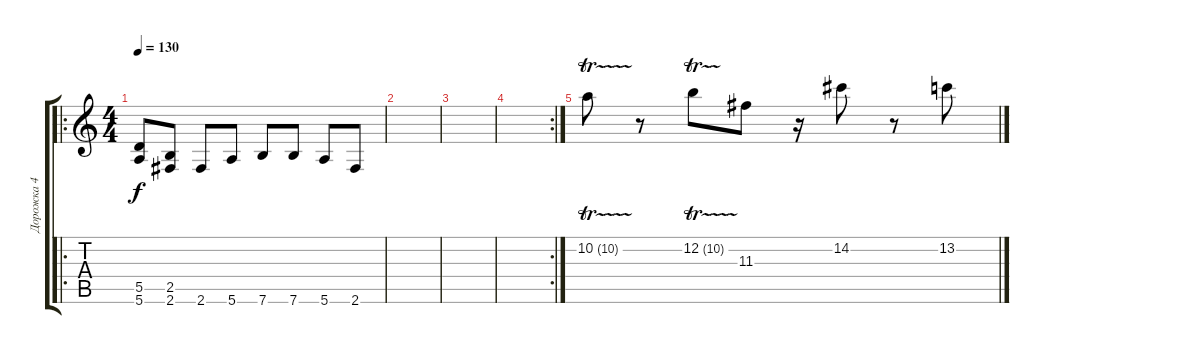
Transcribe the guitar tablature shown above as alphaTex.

\track ("Дорожка 4" "Дорожка 4") {instrument distortionguitar}
\staff {score tabs}
\tuning (E4 B3 G3 D3 A2 E2) {hide}
\ro
\ts (4 4)
\tempo 130
\clef g2
\ks c
(5.5 5.6).8{dy f} (2.5 2.6).8 2.6.8 5.6.8 7.6.8 7.6.8 5.6.8 2.6.8 |
|
|
\rc 2
|
10.2{tr (10 16)}.8 r.8 12.2{tr (10 16)}.8 11.3.8 r.16 14.2.8 r.8 13.2.8
